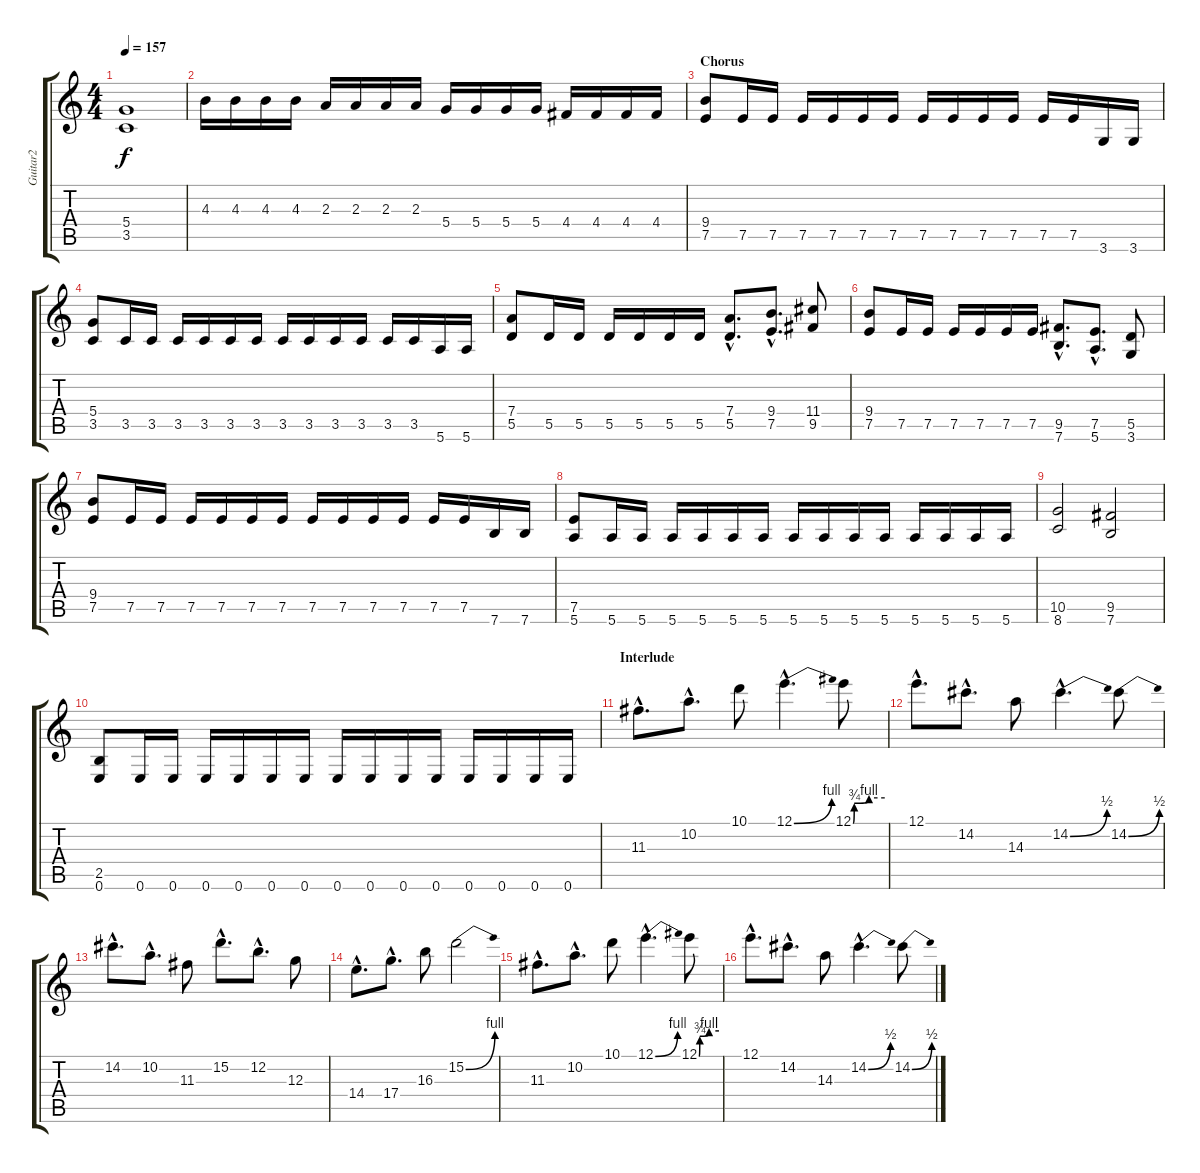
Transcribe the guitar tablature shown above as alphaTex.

\track ("Guitar2" "Guitar2") {instrument distortionguitar}
\staff {score tabs}
\tuning (E4 B3 G3 D3 A2 E2) {hide}
\ts (4 4)
\tempo 157
\clef g2
\ks c
(5.4 3.5).1{dy f} |
4.3.16 4.3.16 4.3.16 4.3.16 2.3.16 2.3.16 2.3.16 2.3.16 5.4.16 5.4.16 5.4.16 5.4.16 4.4.16 4.4.16 4.4.16 4.4.16 |
\section ("" "Chorus")
(9.4 7.5).8 7.5.16 7.5.16 7.5.16 7.5.16 7.5.16 7.5.16 7.5.16 7.5.16 7.5.16 7.5.16 7.5.16 7.5.16 3.6.16 3.6.16 |
(5.4 3.5).8 3.5.16 3.5.16 3.5.16 3.5.16 3.5.16 3.5.16 3.5.16 3.5.16 3.5.16 3.5.16 3.5.16 3.5.16 5.6.16 5.6.16 |
(7.4 5.5).8 5.5.16 5.5.16 5.5.16 5.5.16 5.5.16 5.5.16 (7.4{hac} 5.5{hac}).8{d} (9.4{hac} 7.5{hac}).8{d} (11.4 9.5).8 |
(9.4 7.5).8 7.5.16 7.5.16 7.5.16 7.5.16 7.5.16 7.5.16 (9.5{hac} 7.6{hac}).8{d} (7.5{hac} 5.6{hac}).8{d} (5.5 3.6).8 |
(9.4 7.5).8 7.5.16 7.5.16 7.5.16 7.5.16 7.5.16 7.5.16 7.5.16 7.5.16 7.5.16 7.5.16 7.5.16 7.5.16 7.6.16 7.6.16 |
(7.5 5.6).8 5.6.16 5.6.16 5.6.16 5.6.16 5.6.16 5.6.16 5.6.16 5.6.16 5.6.16 5.6.16 5.6.16 5.6.16 5.6.16 5.6.16 |
(10.5 8.6).2 (9.5 7.6).2 |
(2.5 0.6).8 0.6.16 0.6.16 0.6.16 0.6.16 0.6.16 0.6.16 0.6.16 0.6.16 0.6.16 0.6.16 0.6.16 0.6.16 0.6.16 0.6.16 |
\section ("" "Interlude")
11.3{hac}.8{d} 10.2{hac}.8{d} 10.1.8 12.1{be (bend 0 0 60 4) hac}.4{d} 12.1{be (custom 0 0 2 3 30 4 60 4)}.8 |
12.1{hac}.8{d} 14.2{hac}.8{d} 14.3.8 14.2{be (bend 0 0 60 2) hac}.4{d} 14.2{be (bend 0 0 60 2)}.8 |
14.2{hac}.8{d} 10.2{hac}.8{d} 11.3.8 15.2{hac}.8{d} 12.2{hac}.8{d} 12.3.8 |
14.4{hac}.8{d} 17.4{hac}.8{d} 16.3.8 15.2{be (bend 0 0 60 4)}.2 |
11.3{hac}.8{d} 10.2{hac}.8{d} 10.1.8 12.1{be (bend 0 0 60 4) hac}.4{d} 12.1{be (custom 0 0 2 3 30 4 60 4)}.8 |
12.1{hac}.8{d} 14.2{hac}.8{d} 14.3.8 14.2{be (bend 0 0 60 2) hac}.4{d} 14.2{be (bend 0 0 60 2)}.8
